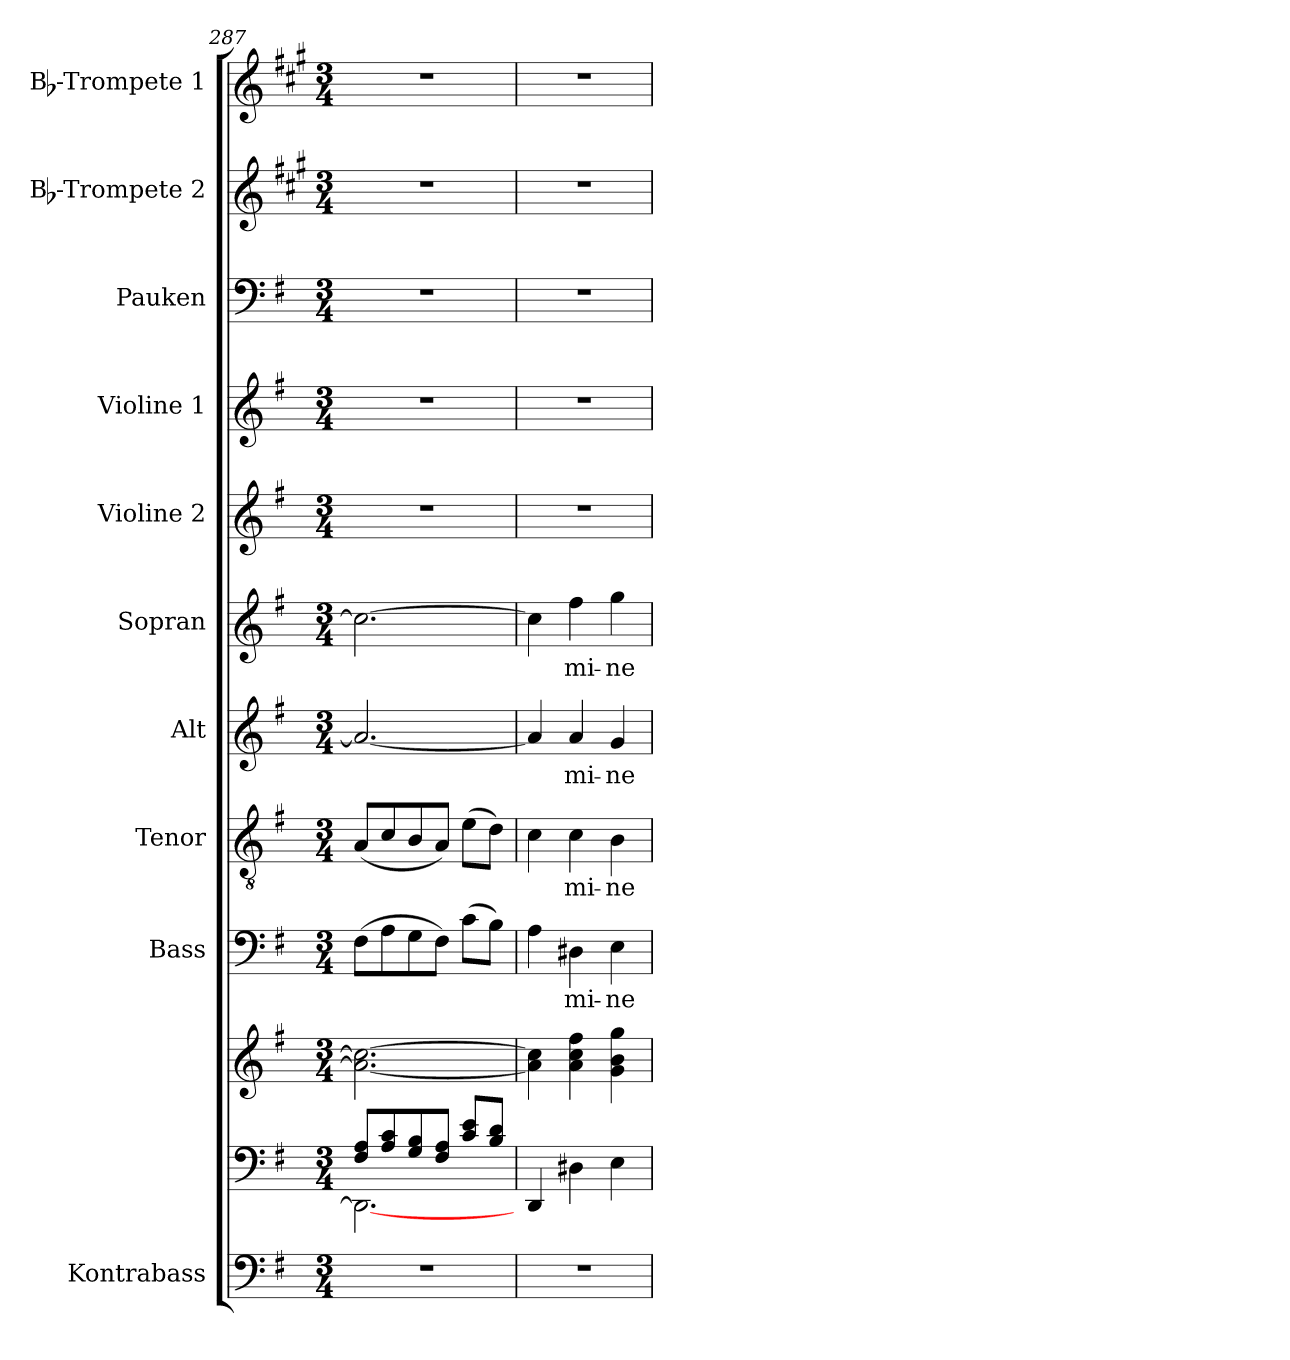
**kern	**kern	**kern	**kern	**text	**kern	**text	**kern	**text	**kern	**text	**kern	**kern	**kern	**kern	**kern
*part11	*part10	*part10	*part9	*part9	*part8	*part8	*part7	*part7	*part6	*part6	*part5	*part4	*part3	*part2	*part1
*staff12	*staff11	*staff10	*staff9	*staff9	*staff8	*staff8	*staff7	*staff7	*staff6	*staff6	*staff5	*staff4	*staff3	*staff2	*staff1
*I"Kontrabass	*	*	*I"Bass	*	*I"Tenor	*	*I"Alt	*	*I"Sopran	*	*I"Violine 2	*I"Violine 1	*I"Pauken	*I"Bb-Trompete 2	*I"Bb-Trompete 1
*I'Kb.	*	*	*I'B.	*	*I'T.	*	*I'A.	*	*I'S.	*	*I'Vl. 2	*I'Vl. 1	*I'Pk.	*I'Bb Trp. 2	*I'Bb Trp. 1
*clefF4	*clefF4	*clefG2	*clefF4	*	*clefGv2	*	*clefG2	*	*clefG2	*	*clefG2	*clefG2	*clefF4	*clefG2	*clefG2
*ITrd7c12	*	*	*	*	*	*	*	*	*	*	*	*	*	*ITrd1c2	*ITrd1c2
*k[f#]	*k[f#]	*k[f#]	*k[f#]	*	*k[f#]	*	*k[f#]	*	*k[f#]	*	*k[f#]	*k[f#]	*k[f#]	*k[f#]	*k[f#]
*G:	*G:	*G:	*G:	*	*G:	*	*G:	*	*G:	*	*G:	*G:	*G:	*G:	*G:
*M3/4	*M3/4	*M3/4	*M3/4	*	*M3/4	*	*M3/4	*	*M3/4	*	*M3/4	*M3/4	*M3/4	*M3/4	*M3/4
=287	=287	=287	=287	=287	=287	=287	=287	=287	=287	=287	=287	=287	=287	=287	=287
*	*^	*	*	*	*	*	*	*	*	*	*	*	*	*	*
2.r	8F#!/ 8A!/L	2.DD\_	2.a!\_ 2.cc!\_	(>8F#\L	.	(<8A/L	.	2.a/_	.	2.cc\_	.	2.r	2.r	2.r	2.r	2.r
.	8A!/ 8c!/	.	.	8A\	.	8c/	.	.	.	.	.	.	.	.	.	.
.	8G!/ 8B!/	.	.	8G\	.	8B/	.	.	.	.	.	.	.	.	.	.
.	8F#!/ 8A!/J	.	.	8F#\J)	.	8A/J)	.	.	.	.	.	.	.	.	.	.
.	8c!/ 8e!/L	.	.	(>8c\L	.	(>8e\L	.	.	.	.	.	.	.	.	.	.
.	8B!/ 8d!/J	.	.	8B\J)	.	8d\J)	.	.	.	.	.	.	.	.	.	.
*	*v	*v	*	*	*	*	*	*	*	*	*	*	*	*	*	*
=288	=288	=288	=288	=288	=288	=288	=288	=288	=288	=288	=288	=288	=288	=288	=288
2.r	4DD/	4a\] 4cc\]	4A\	.	4c\	.	4a/]	.	4cc\]	.	2.r	2.r	2.r	2.r	2.r
!	!	!	!	!LO:LY:b	!	!LO:LY:b	!	!LO:LY:b	!	!LO:LY:b	!	!	!	!	!
.	4D#X\	4a\ 4cc\ 4ff#\	4D#X\	-mi-	4c\	-mi-	4a/	-mi-	4ff#\	-mi-	.	.	.	.	.
!	!	!	!	!LO:LY:b	!	!LO:LY:b	!	!LO:LY:b	!	!LO:LY:b	!	!	!	!	!
.	4E\	4g\ 4b\ 4gg\	4E\	-ne	4B\	-ne	4g/	-ne	4gg\	-ne	.	.	.	.	.
=	=	=	=	=	=	=	=	=	=	=	=	=	=	=	=
*-	*-	*-	*-	*-	*-	*-	*-	*-	*-	*-	*-	*-	*-	*-	*-
